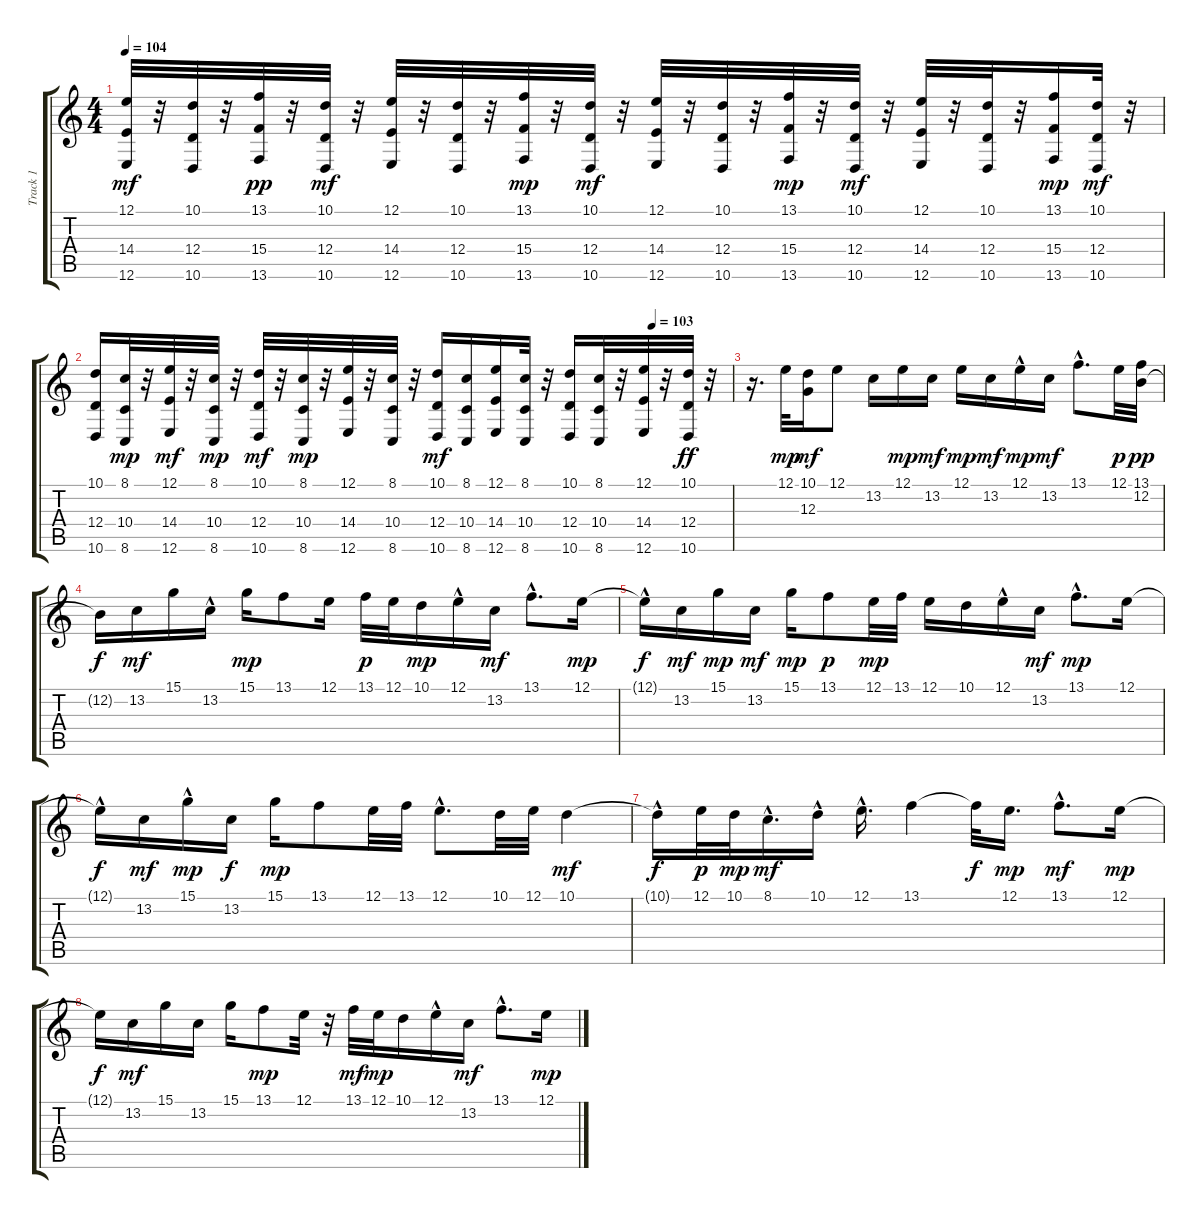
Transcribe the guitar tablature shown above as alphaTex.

\track ("Track 1" "Track 1") {instrument stringensemble1}
\staff {score tabs}
\tuning (E4 B3 G3 D3 A2 E2) {hide}
\ts (4 4)
\tempo 104
\clef g2
\ks c
(12.1 14.4 12.6).32{dy mf} r.32 (10.1 12.4 10.6).32 r.32 (13.1 15.4 13.6).32{dy pp} r.32 (10.1 12.4 10.6).32{dy mf} r.32 (12.1 14.4 12.6).32 r.32 (10.1 12.4 10.6).32 r.32 (13.1 15.4 13.6).32{dy mp} r.32 (10.1 12.4 10.6).32{dy mf} r.32 (12.1 14.4 12.6).32 r.32 (10.1 12.4 10.6).32 r.32 (13.1 15.4 13.6).32{dy mp} r.32 (10.1 12.4 10.6).32{dy mf} r.32 (12.1 14.4 12.6).32 r.32 (10.1 12.4 10.6).32 r.32 (13.1 15.4 13.6).16{dy mp} (10.1 12.4 10.6).32{dy mf} r.32 |
\tempo (103 0.875)
(10.1 12.4 10.6).16 (8.1 10.4 8.6).32{dy mp} r.32 (12.1 14.4 12.6).32{dy mf} r.32 (8.1 10.4 8.6).32{dy mp} r.32 (10.1 12.4 10.6).32{dy mf} r.32 (8.1 10.4 8.6).32{dy mp} r.32 (12.1 14.4 12.6).32 r.32 (8.1 10.4 8.6).32 r.32 (10.1 12.4 10.6).16{dy mf} (8.1 10.4 8.6).16 (12.1 14.4 12.6).16 (8.1 10.4 8.6).32 r.32 (10.1 12.4 10.6).16 (8.1 10.4 8.6).32 r.32 (12.1 14.4 12.6).32 r.32 (10.1 12.4 10.6).32{dy ff} r.32 |
r.16{d} 12.1.32{dy mp instrument bagpipe} (10.1 12.3).16{dy mf} 12.1.8 13.2.16 12.1.16{dy mp} 13.2.16{dy mf} 12.1.16{dy mp} 13.2.16{dy mf} 12.1{hac}.16{dy mp} 13.2.16{dy mf} 13.1{hac}.8{d} 12.1.32{dy p} (13.1 12.2).32{dy pp} |
12.2{t}.16{dy f} 13.2.16{dy mf} 15.1.16 13.2{hac}.16 15.1.16{dy mp} 13.1.8 12.1.16 13.1.32{dy p} 12.1.32 10.1.16{dy mp} 12.1{hac}.16 13.2.16{dy mf} 13.1{hac}.8{d} 12.1.16{dy mp} |
12.1{hac t}.16{dy f} 13.2.16{dy mf} 15.1.16{dy mp} 13.2.16{dy mf} 15.1.16{dy mp} 13.1.8{dy p} 12.1.32{dy mp} 13.1.32 12.1.16 10.1.16 12.1{hac}.16 13.2.16{dy mf} 13.1{hac}.8{d dy mp} 12.1.16 |
12.1{hac t}.16{dy f} 13.2.16{dy mf} 15.1{hac}.16{dy mp} 13.2.16{dy f} 15.1.16{dy mp} 13.1.8 12.1.32 13.1.32 12.1{hac}.8{d} 10.1.32 12.1.32 10.1.4{dy mf} |
10.1{hac t}.16{dy f} 12.1.32{dy p} 10.1.32{dy mp} 8.1{hac}.16{d dy mf} 10.1{hac}.16 12.1{hac}.16{d} 13.1.4 13.1{t}.32{dy f} 12.1.16{d dy mp} 13.1{hac}.8{d dy mf} 12.1.16{dy mp} |
12.1{t}.16{dy f} 13.2.16{dy mf} 15.1.16 13.2.16 15.1.16 13.1.8{dy mp} 12.1.32 r.32 13.1.32{dy mf} 12.1.32{dy mp} 10.1.16 12.1{hac}.16 13.2.16{dy mf} 13.1{hac}.8{d} 12.1.16{dy mp}
